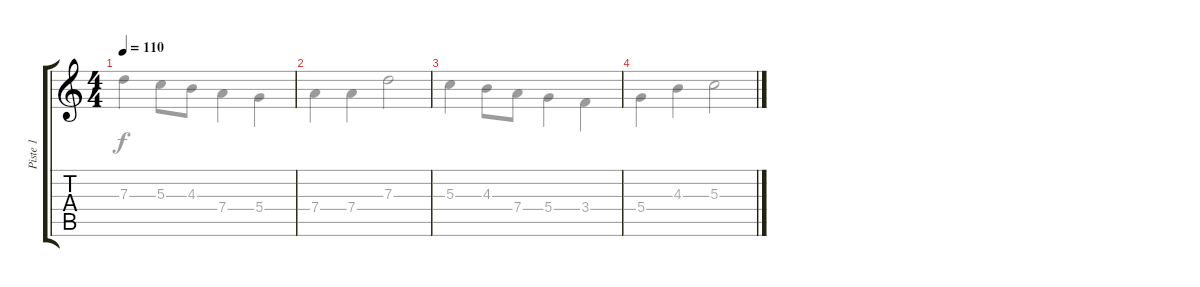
\track ("Piste 1" "Piste 1") {instrument acousticguitarsteel}
\staff {score tabs}
\tuning (E4 B3 G3 D3 A2 E2) {hide}
\voice
\ts (4 4)
\tempo 110
\clef g2
\ks c
|
|
|
\voice
\clef g2
\ks c
7.3.4{dy f} 5.3.8 4.3.8 7.4.4 5.4.4 |
7.4.4 7.4.4 7.3.2 |
5.3.4 4.3.8 7.4.8 5.4.4 3.4.4 |
5.4.4 4.3.4 5.3.2
